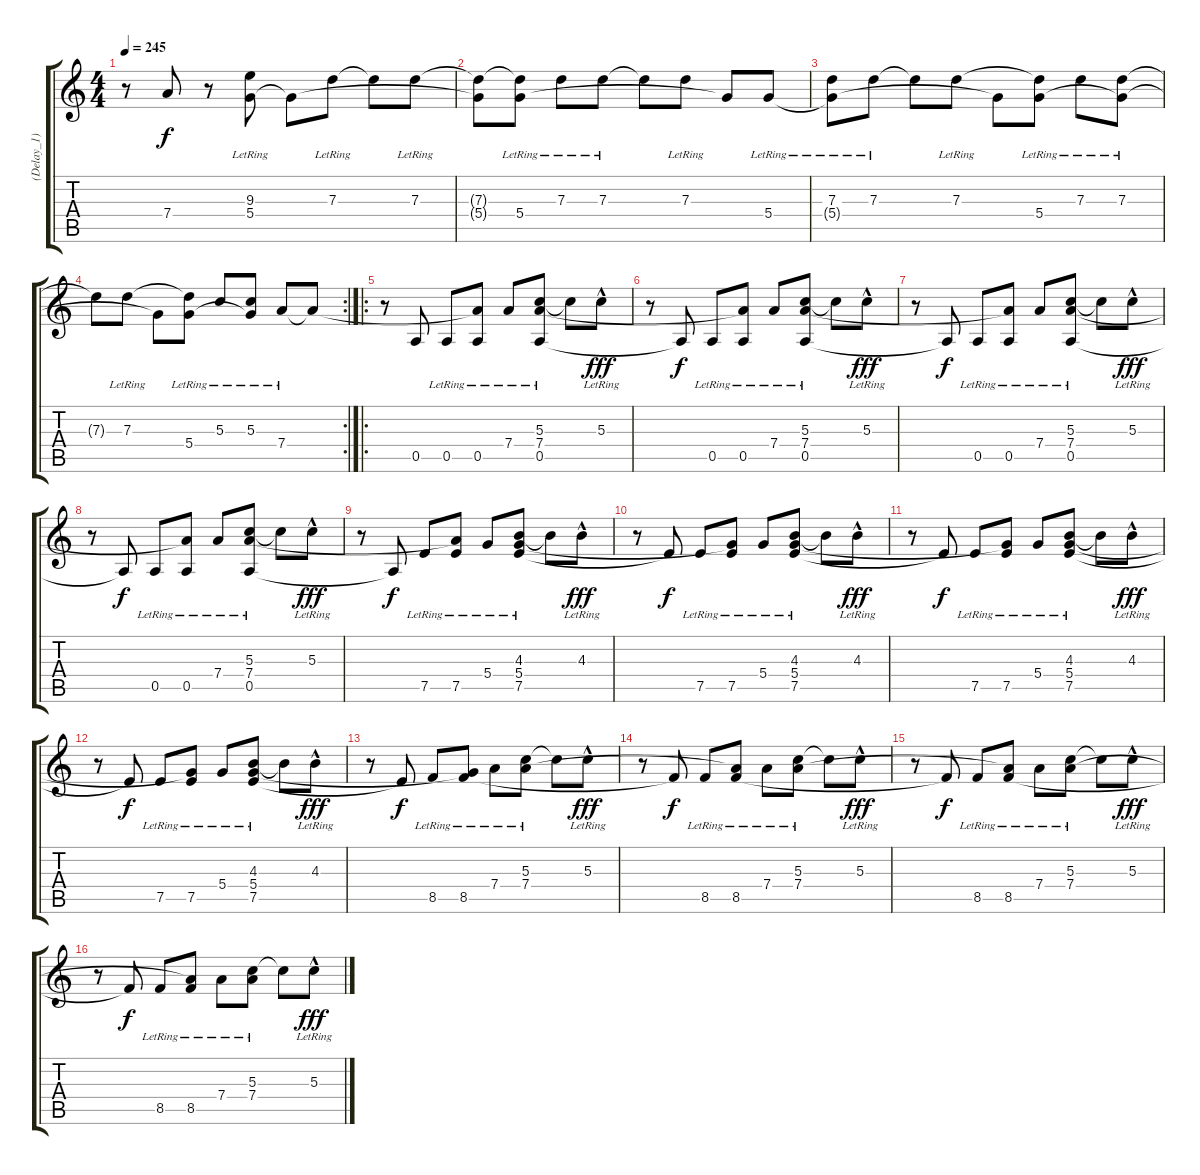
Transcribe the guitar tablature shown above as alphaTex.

\track ("(Delay_1)" "(Delay_1)") {instrument electricguitarjazz}
\staff {score tabs}
\tuning (E4 B3 G3 D3 A2 E2) {hide}
\ts (4 4)
\tempo 245
\clef g2
\ks c
r.8{dy f} 7.4{t}.8 r.8 (9.3{t} 5.4{lr}).8 5.4{t}.8 7.3{lr}.8 7.3{t}.8 7.3{lr}.8 |
(7.3{t} 5.4{t}).8 (7.3{t} 5.4{lr}).8 7.3{lr}.8 7.3{lr}.8 7.3{t}.8 7.3{lr}.8 5.4{t}.8 5.4{lr}.8 |
(7.3{lr} 5.4{t}).8 7.3{lr}.8 7.3{t}.8 7.3{lr}.8 5.4{t}.8 (7.3{t} 5.4{lr}).8 7.3{lr}.8 (7.3{lr} 5.4{t}).8 |
\rc 2
7.3{t}.8 7.3{lr}.8 5.4{t}.8 (7.3{t} 5.4{lr}).8 5.3{lr}.8 (5.3{lr} 5.4{t}).8 7.4{lr}.8 7.4{t}.8 |
\ro
r.8{volume 8} 0.5.8 0.5{lr}.8 (7.4{t} 0.5{lr}).8 7.4{lr}.8 (5.3{lr} 7.4{lr} 0.5{lr}).8 5.3{t}.8 5.3{hac lr}.8{dy fff} |
r.8 0.5{t}.8{dy f} 0.5{lr}.8 (7.4{t} 0.5{lr}).8 7.4{lr}.8 (5.3{lr} 7.4{lr} 0.5{lr}).8 5.3{t}.8 5.3{hac lr}.8{dy fff} |
r.8 0.5{t}.8{dy f} 0.5{lr}.8 (7.4{t} 0.5{lr}).8 7.4{lr}.8 (5.3{lr} 7.4{lr} 0.5{lr}).8 5.3{t}.8 5.3{hac lr}.8{dy fff} |
r.8 0.5{t}.8{dy f} 0.5{lr}.8 (7.4{t} 0.5{lr}).8 7.4{lr}.8 (5.3{lr} 7.4{lr} 0.5{lr}).8 5.3{t}.8 5.3{hac lr}.8{dy fff} |
r.8 0.5{t}.8{dy f} 7.5{lr}.8 (7.4{t} 7.5{lr}).8 5.4{lr}.8 (4.3{lr} 5.4{lr} 7.5{lr}).8 4.3{t}.8 4.3{hac lr}.8{dy fff} |
r.8 7.5{t}.8{dy f} 7.5{lr}.8 (5.4{t} 7.5{lr}).8 5.4{lr}.8 (4.3{lr} 5.4{lr} 7.5{lr}).8 4.3{t}.8 4.3{hac lr}.8{dy fff} |
r.8 7.5{t}.8{dy f} 7.5{lr}.8 (5.4{t} 7.5{lr}).8 5.4{lr}.8 (4.3{lr} 5.4{lr} 7.5{lr}).8 4.3{t}.8 4.3{hac lr}.8{dy fff} |
r.8 7.5{t}.8{dy f} 7.5{lr}.8 (5.4{t} 7.5{lr}).8 5.4{lr}.8 (4.3{lr} 5.4{lr} 7.5{lr}).8 4.3{t}.8 4.3{hac lr}.8{dy fff} |
r.8 7.5{t}.8{dy f} 8.5{lr}.8 (5.4{t} 8.5{lr}).8 7.4{lr}.8 (5.3{lr} 7.4{lr}).8 5.3{t}.8 5.3{hac lr}.8{dy fff} |
r.8 8.5{t}.8{dy f} 8.5{lr}.8 (7.4{t} 8.5{lr}).8 7.4{lr}.8 (5.3{lr} 7.4{lr}).8 5.3{t}.8 5.3{hac lr}.8{dy fff} |
r.8 8.5{t}.8{dy f} 8.5{lr}.8 (7.4{t} 8.5{lr}).8 7.4{lr}.8 (5.3{lr} 7.4{lr}).8 5.3{t}.8 5.3{hac lr}.8{dy fff} |
r.8 8.5{t}.8{dy f} 8.5{lr}.8 (7.4{t} 8.5{lr}).8 7.4{lr}.8 (5.3{lr} 7.4{lr}).8 5.3{t}.8 5.3{hac lr}.8{dy fff}
